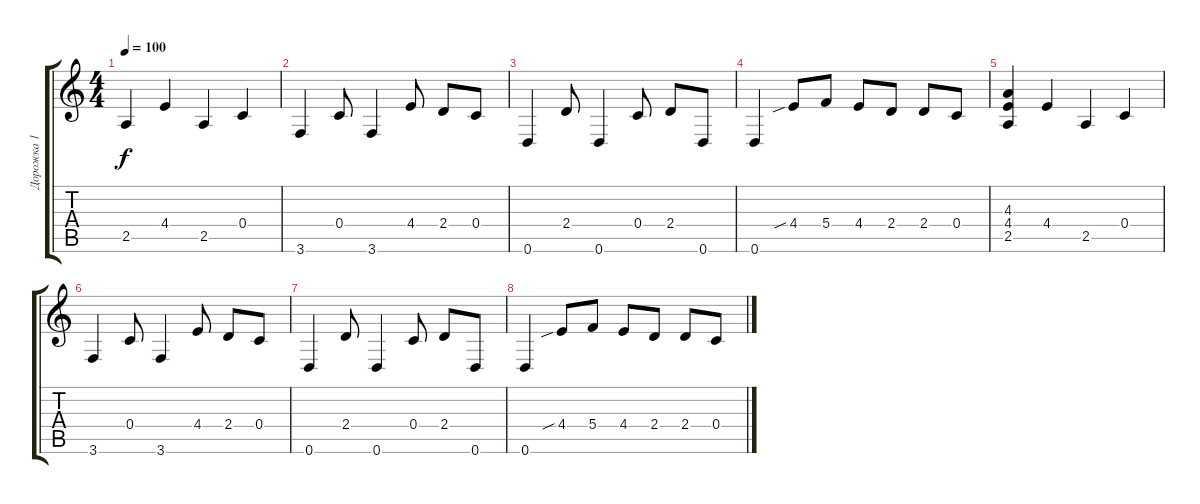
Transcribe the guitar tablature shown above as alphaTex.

\track ("Дорожка 1" "Дорожка 1") {instrument electricguitarclean}
\staff {score tabs}
\tuning (D4 A3 F3 C3 G2 D2) {hide}
\ts (4 4)
\tempo 100
\clef g2
\ks c
2.5.4{dy f} 4.4.4 2.5.4 0.4.4 |
3.6.4 0.4.8 3.6.4 4.4.8 2.4.8 0.4.8 |
0.6.4 2.4.8 0.6.4 0.4.8 2.4.8 0.6.8 |
0.6.4 4.4{sib}.8 5.4.8 4.4.8 2.4.8 2.4.8 0.4.8 |
(4.3 4.4 2.5).4 4.4.4 2.5.4 0.4.4 |
3.6.4 0.4.8 3.6.4 4.4.8 2.4.8 0.4.8 |
0.6.4 2.4.8 0.6.4 0.4.8 2.4.8 0.6.8 |
0.6.4 4.4{sib}.8 5.4.8 4.4.8 2.4.8 2.4.8 0.4.8
